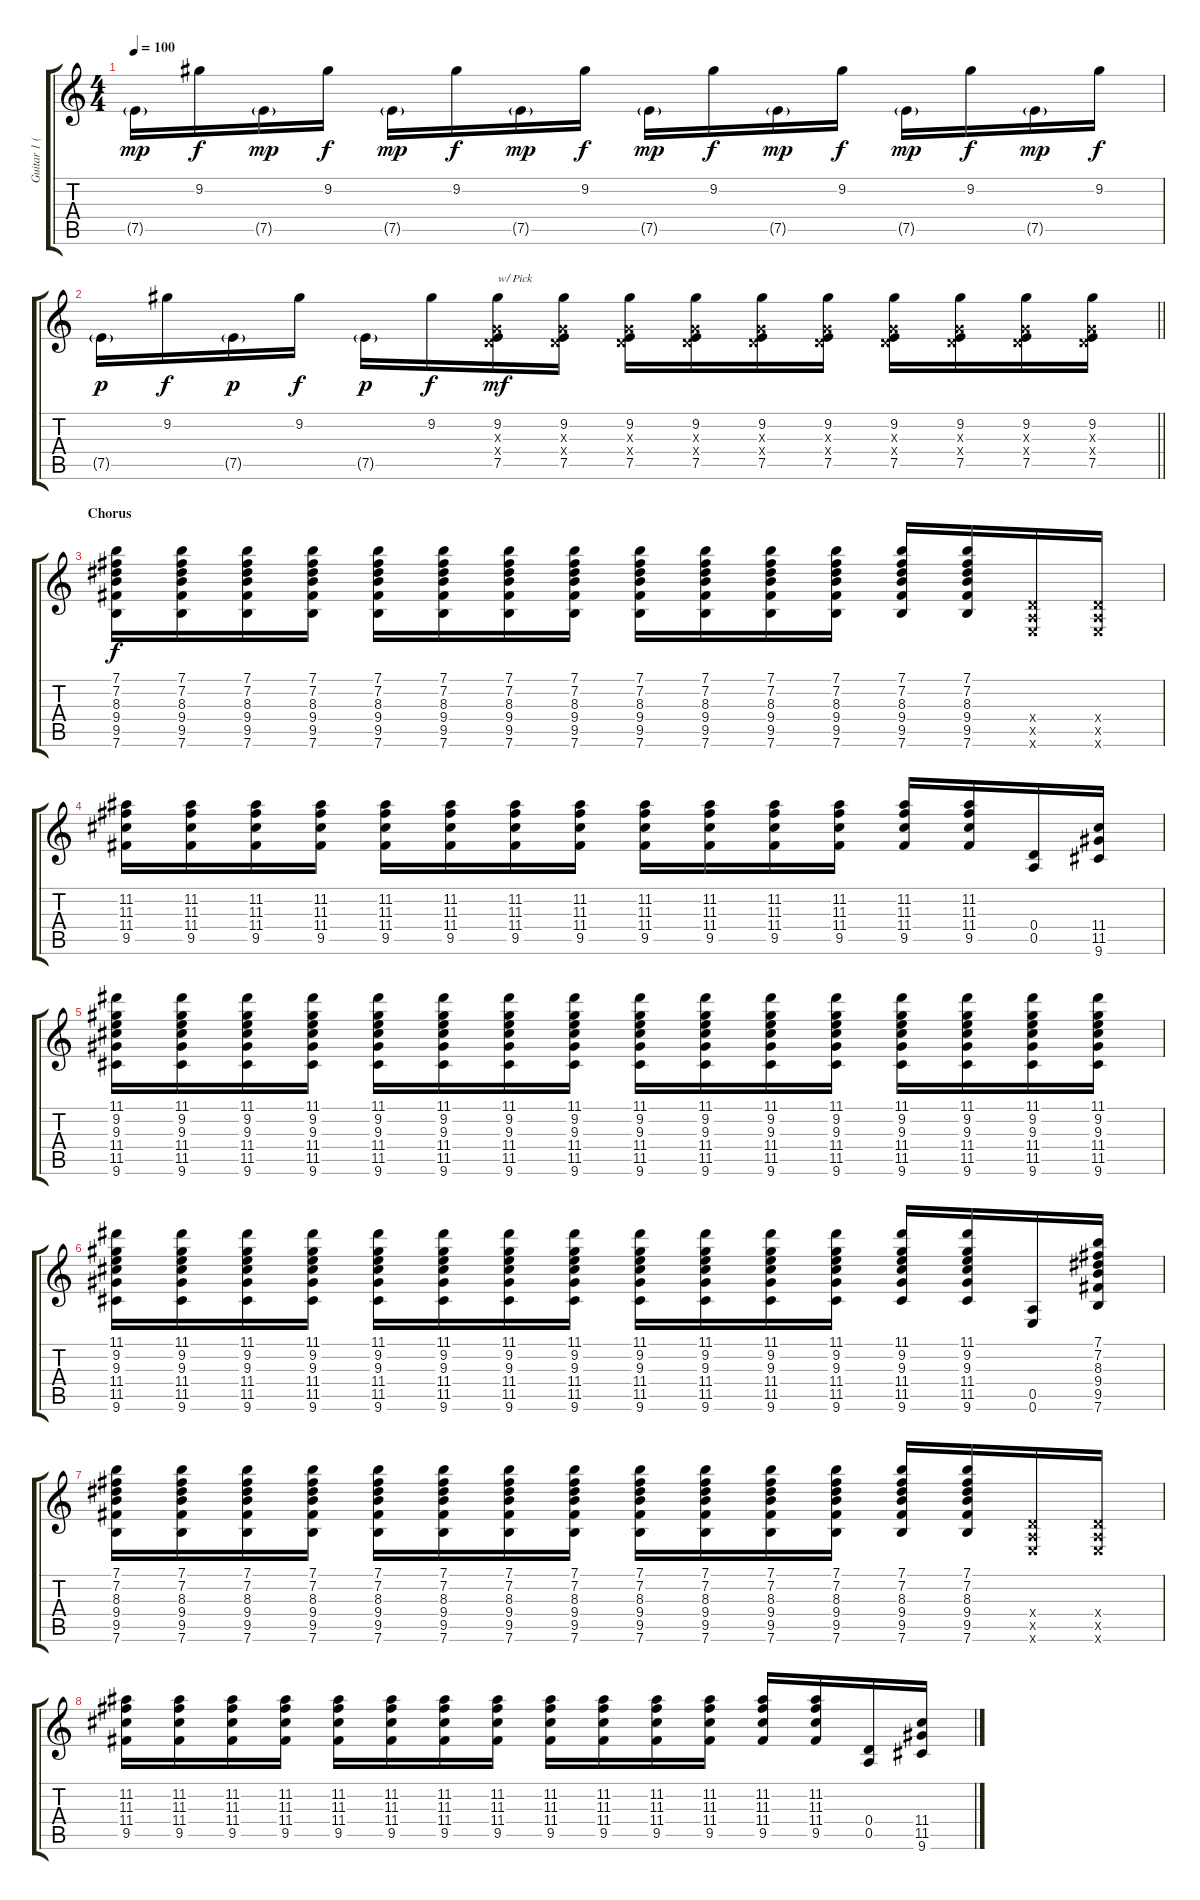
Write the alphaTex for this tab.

\track ("Guitar 1 (Clean)" "Guitar 1 (") {instrument electricguitarclean}
\staff {score tabs}
\tuning (E4 B3 G3 D3 A2 E2) {hide}
\ts (4 4)
\tempo 100
\clef g2
\ks c
7.5{g}.16{dy mp} 9.2.16{dy f} 7.5{g}.16{dy mp} 9.2.16{dy f} 7.5{g}.16{dy mp} 9.2.16{dy f} 7.5{g}.16{dy mp} 9.2.16{dy f} 7.5{g}.16{dy mp} 9.2.16{dy f} 7.5{g}.16{dy mp} 9.2.16{dy f} 7.5{g}.16{dy mp} 9.2.16{dy f} 7.5{g}.16{dy mp} 9.2.16{dy f} |
\barLineRight lightlight
7.5{g}.16{dy p} 9.2.16{dy f} 7.5{g}.16{dy p} 9.2.16{dy f} 7.5{g}.16{dy p} 9.2.16{dy f} (9.2 0.3{x} 0.4{x} 7.5).16{txt "w/ Pick" dy mf} (9.2 0.3{x} 0.4{x} 7.5).16 (9.2 0.3{x} 0.4{x} 7.5).16 (9.2 0.3{x} 0.4{x} 7.5).16 (9.2 0.3{x} 0.4{x} 7.5).16 (9.2 0.3{x} 0.4{x} 7.5).16 (9.2 0.3{x} 0.4{x} 7.5).16 (9.2 0.3{x} 0.4{x} 7.5).16 (9.2 0.3{x} 0.4{x} 7.5).16 (9.2 0.3{x} 0.4{x} 7.5).16 |
\section ("" "Chorus")
(7.1 7.2 8.3 9.4 9.5 7.6).16{dy f} (7.1 7.2 8.3 9.4 9.5 7.6).16 (7.1 7.2 8.3 9.4 9.5 7.6).16 (7.1 7.2 8.3 9.4 9.5 7.6).16 (7.1 7.2 8.3 9.4 9.5 7.6).16 (7.1 7.2 8.3 9.4 9.5 7.6).16 (7.1 7.2 8.3 9.4 9.5 7.6).16 (7.1 7.2 8.3 9.4 9.5 7.6).16 (7.1 7.2 8.3 9.4 9.5 7.6).16 (7.1 7.2 8.3 9.4 9.5 7.6).16 (7.1 7.2 8.3 9.4 9.5 7.6).16 (7.1 7.2 8.3 9.4 9.5 7.6).16 (7.1 7.2 8.3 9.4 9.5 7.6).16 (7.1 7.2 8.3 9.4 9.5 7.6).16 (0.4{x} 0.5{x} 0.6{x}).16 (0.4{x} 0.5{x} 0.6{x}).16 |
(11.2 11.3 11.4 9.5).16 (11.2 11.3 11.4 9.5).16 (11.2 11.3 11.4 9.5).16 (11.2 11.3 11.4 9.5).16 (11.2 11.3 11.4 9.5).16 (11.2 11.3 11.4 9.5).16 (11.2 11.3 11.4 9.5).16 (11.2 11.3 11.4 9.5).16 (11.2 11.3 11.4 9.5).16 (11.2 11.3 11.4 9.5).16 (11.2 11.3 11.4 9.5).16 (11.2 11.3 11.4 9.5).16 (11.2 11.3 11.4 9.5).16 (11.2 11.3 11.4 9.5).16 (0.4 0.5).16 (11.4 11.5 9.6).16 |
(11.1 9.2 9.3 11.4 11.5 9.6).16 (11.1 9.2 9.3 11.4 11.5 9.6).16 (11.1 9.2 9.3 11.4 11.5 9.6).16 (11.1 9.2 9.3 11.4 11.5 9.6).16 (11.1 9.2 9.3 11.4 11.5 9.6).16 (11.1 9.2 9.3 11.4 11.5 9.6).16 (11.1 9.2 9.3 11.4 11.5 9.6).16 (11.1 9.2 9.3 11.4 11.5 9.6).16 (11.1 9.2 9.3 11.4 11.5 9.6).16 (11.1 9.2 9.3 11.4 11.5 9.6).16 (11.1 9.2 9.3 11.4 11.5 9.6).16 (11.1 9.2 9.3 11.4 11.5 9.6).16 (11.1 9.2 9.3 11.4 11.5 9.6).16 (11.1 9.2 9.3 11.4 11.5 9.6).16 (11.1 9.2 9.3 11.4 11.5 9.6).16 (11.1 9.2 9.3 11.4 11.5 9.6).16 |
(11.1 9.2 9.3 11.4 11.5 9.6).16 (11.1 9.2 9.3 11.4 11.5 9.6).16 (11.1 9.2 9.3 11.4 11.5 9.6).16 (11.1 9.2 9.3 11.4 11.5 9.6).16 (11.1 9.2 9.3 11.4 11.5 9.6).16 (11.1 9.2 9.3 11.4 11.5 9.6).16 (11.1 9.2 9.3 11.4 11.5 9.6).16 (11.1 9.2 9.3 11.4 11.5 9.6).16 (11.1 9.2 9.3 11.4 11.5 9.6).16 (11.1 9.2 9.3 11.4 11.5 9.6).16 (11.1 9.2 9.3 11.4 11.5 9.6).16 (11.1 9.2 9.3 11.4 11.5 9.6).16 (11.1 9.2 9.3 11.4 11.5 9.6).16 (11.1 9.2 9.3 11.4 11.5 9.6).16 (0.5 0.6).16 (7.1 7.2 8.3 9.4 9.5 7.6).16 |
(7.1 7.2 8.3 9.4 9.5 7.6).16 (7.1 7.2 8.3 9.4 9.5 7.6).16 (7.1 7.2 8.3 9.4 9.5 7.6).16 (7.1 7.2 8.3 9.4 9.5 7.6).16 (7.1 7.2 8.3 9.4 9.5 7.6).16 (7.1 7.2 8.3 9.4 9.5 7.6).16 (7.1 7.2 8.3 9.4 9.5 7.6).16 (7.1 7.2 8.3 9.4 9.5 7.6).16 (7.1 7.2 8.3 9.4 9.5 7.6).16 (7.1 7.2 8.3 9.4 9.5 7.6).16 (7.1 7.2 8.3 9.4 9.5 7.6).16 (7.1 7.2 8.3 9.4 9.5 7.6).16 (7.1 7.2 8.3 9.4 9.5 7.6).16 (7.1 7.2 8.3 9.4 9.5 7.6).16 (0.4{x} 0.5{x} 0.6{x}).16 (0.4{x} 0.5{x} 0.6{x}).16 |
(11.2 11.3 11.4 9.5).16 (11.2 11.3 11.4 9.5).16 (11.2 11.3 11.4 9.5).16 (11.2 11.3 11.4 9.5).16 (11.2 11.3 11.4 9.5).16 (11.2 11.3 11.4 9.5).16 (11.2 11.3 11.4 9.5).16 (11.2 11.3 11.4 9.5).16 (11.2 11.3 11.4 9.5).16 (11.2 11.3 11.4 9.5).16 (11.2 11.3 11.4 9.5).16 (11.2 11.3 11.4 9.5).16 (11.2 11.3 11.4 9.5).16 (11.2 11.3 11.4 9.5).16 (0.4 0.5).16 (11.4 11.5 9.6).16
